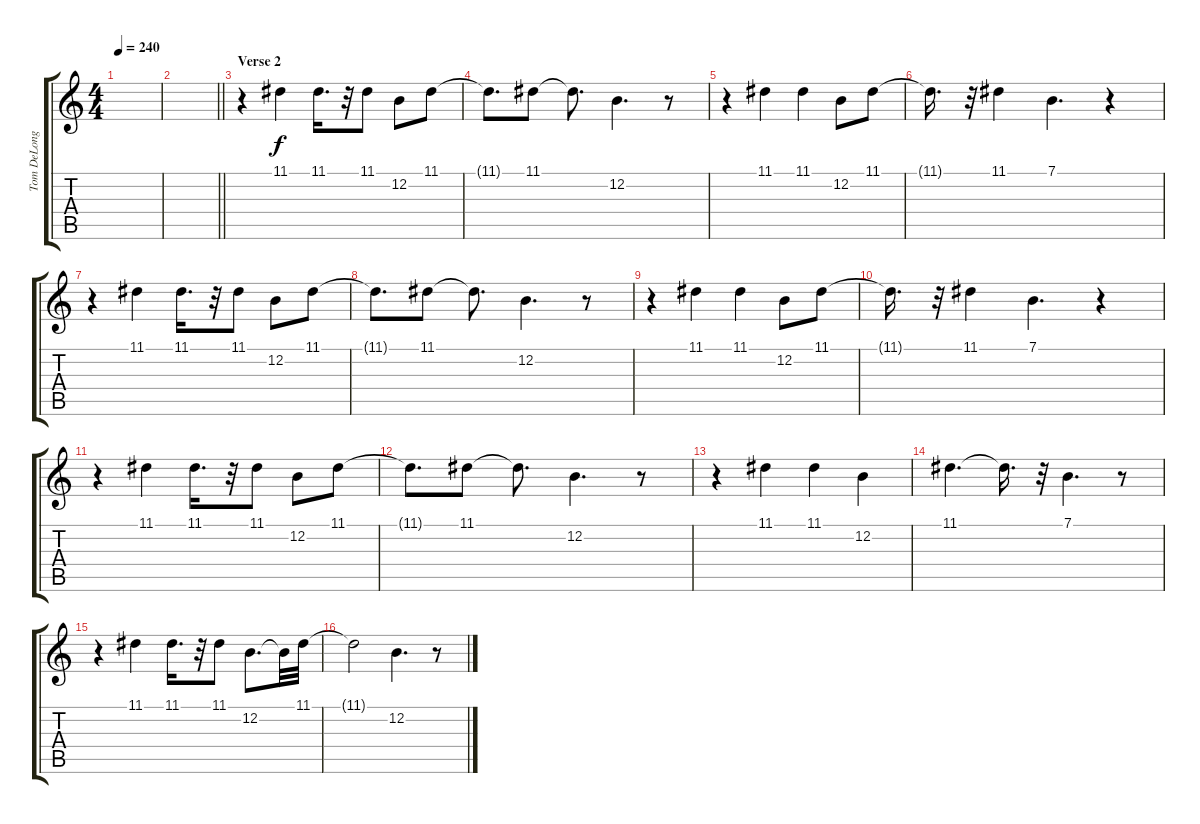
\track ("Tom DeLonge - Vocal" "Tom DeLong") {instrument tenorsax}
\staff {score tabs}
\tuning (E4 B3 G3 D3 A2 E2) {hide}
\ts (4 4)
\tempo 240
\clef g2
\ks c
|
\barLineRight lightlight
|
\section ("" "Verse 2")
r.4 11.1.4 11.1.16{d} r.32 11.1.8 12.2.8 11.1.8 |
11.1{t}.8{d} 11.1.8 11.1{t}.8{d} 12.2.4{d} r.8 |
r.4 11.1.4 11.1.4 12.2.8 11.1.8 |
11.1{t}.16{d} r.32 11.1.4 7.1.4{d} r.4 |
r.4 11.1.4 11.1.16{d} r.32 11.1.8 12.2.8 11.1.8 |
11.1{t}.8{d} 11.1.8 11.1{t}.8{d} 12.2.4{d} r.8 |
r.4 11.1.4 11.1.4 12.2.8 11.1.8 |
11.1{t}.16{d} r.32 11.1.4 7.1.4{d} r.4 |
r.4 11.1.4 11.1.16{d} r.32 11.1.8 12.2.8 11.1.8 |
11.1{t}.8{d} 11.1.8 11.1{t}.8{d} 12.2.4{d} r.8 |
r.4 11.1.4 11.1.4 12.2.4 |
11.1.4{d} 11.1{t}.16{d} r.32 7.1.4{d} r.8 |
r.4 11.1.4 11.1.16{d} r.32 11.1.8 12.2.8{d} 12.2{t}.32 11.1.32 |
11.1{t}.2 12.2.4{d} r.8
